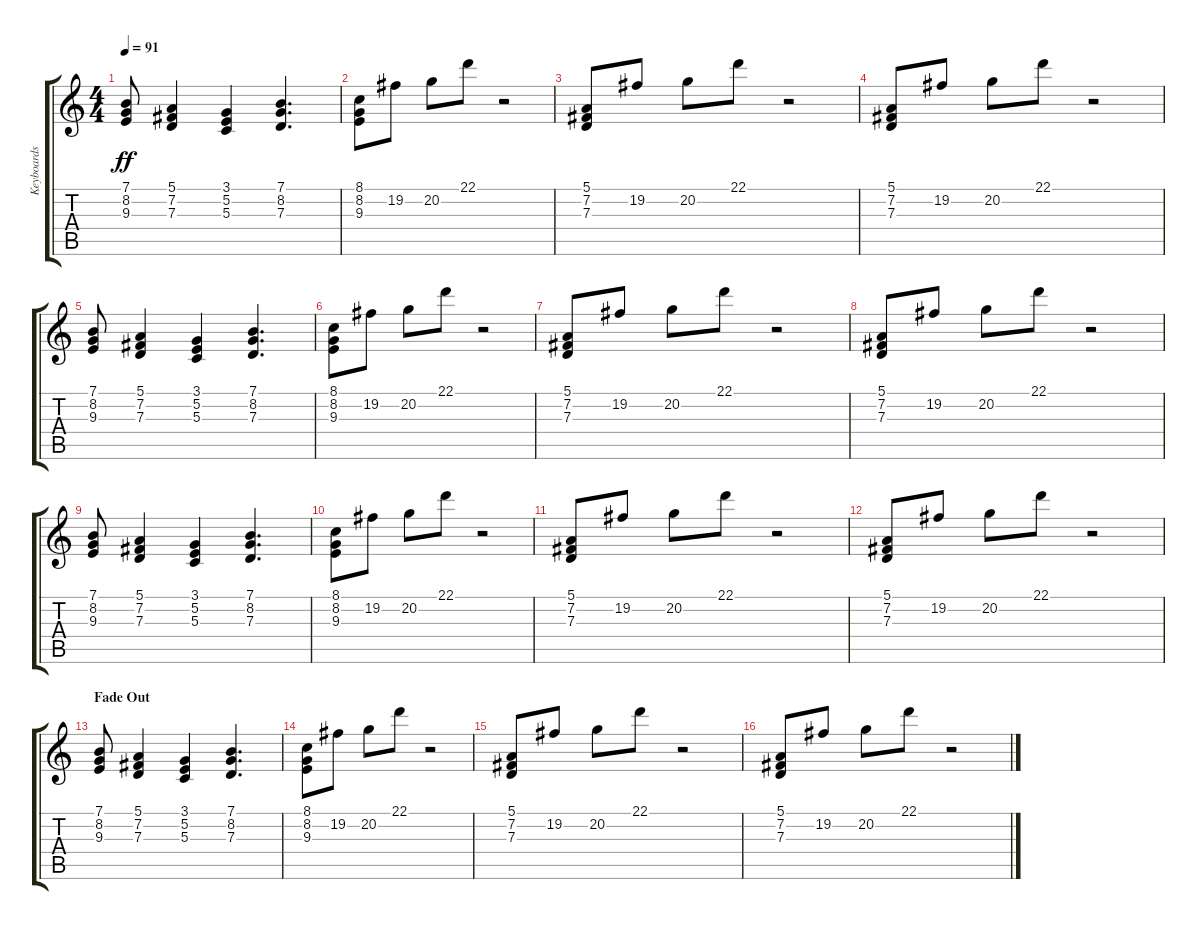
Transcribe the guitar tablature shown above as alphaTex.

\track ("Keyboards" "Keyboards") {instrument stringensemble1}
\staff {score tabs}
\tuning (E4 B3 G3 D3 A2 E2) {hide}
\ts (4 4)
\tempo 91
\clef g2
\ks c
(7.1 8.2 9.3).8{dy ff instrument stringensemble1} (5.1 7.2 7.3).4 (3.1 5.2 5.3).4 (7.1 8.2 7.3).4{d} |
(8.1 8.2 9.3).8{instrument stringensemble1} 19.2.8{instrument pad1newage} 20.2.8 22.1.8 r.2 |
(5.1 7.2 7.3).8{instrument stringensemble1} 19.2.8{instrument pad1newage} 20.2.8 22.1.8 r.2 |
(5.1 7.2 7.3).8{instrument stringensemble1} 19.2.8{instrument pad1newage} 20.2.8 22.1.8 r.2 |
(7.1 8.2 9.3).8{instrument stringensemble1} (5.1 7.2 7.3).4 (3.1 5.2 5.3).4 (7.1 8.2 7.3).4{d} |
(8.1 8.2 9.3).8{instrument stringensemble1} 19.2.8{instrument pad1newage} 20.2.8 22.1.8 r.2 |
(5.1 7.2 7.3).8{instrument stringensemble1} 19.2.8{instrument pad1newage} 20.2.8 22.1.8 r.2 |
(5.1 7.2 7.3).8{instrument stringensemble1} 19.2.8{instrument pad1newage} 20.2.8 22.1.8 r.2 |
(7.1 8.2 9.3).8{instrument stringensemble1} (5.1 7.2 7.3).4 (3.1 5.2 5.3).4 (7.1 8.2 7.3).4{d} |
(8.1 8.2 9.3).8{instrument stringensemble1} 19.2.8{instrument pad1newage} 20.2.8 22.1.8 r.2 |
(5.1 7.2 7.3).8{instrument stringensemble1} 19.2.8{instrument pad1newage} 20.2.8 22.1.8 r.2 |
(5.1 7.2 7.3).8{instrument stringensemble1} 19.2.8{instrument pad1newage} 20.2.8 22.1.8 r.2 |
\section ("" "Fade Out")
(7.1 8.2 9.3).8{instrument stringensemble1} (5.1 7.2 7.3).4 (3.1 5.2 5.3).4 (7.1 8.2 7.3).4{d} |
(8.1 8.2 9.3).8{instrument stringensemble1} 19.2.8{instrument pad1newage} 20.2.8 22.1.8 r.2 |
(5.1 7.2 7.3).8{instrument stringensemble1} 19.2.8{instrument pad1newage} 20.2.8 22.1.8 r.2 |
(5.1 7.2 7.3).8{instrument stringensemble1} 19.2.8{instrument pad1newage} 20.2.8 22.1.8 r.2
